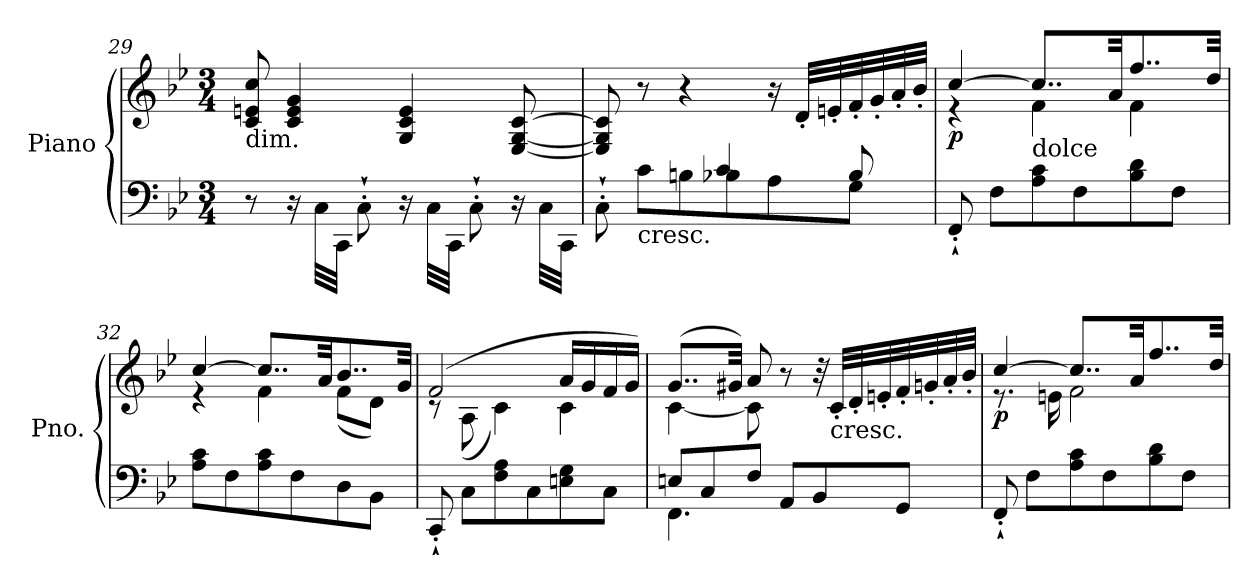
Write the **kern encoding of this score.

**kern	**kern	**dynam
*part1	*part1	*part1
*staff2	*staff1	*staff1/2
*I"Piano	*	*
*I'Pno.	*	*
!!LO:LB:g=z
*clefF4	*clefG2	*
*k[b-e-]	*k[b-e-]	*
*B-:	*B-:	*
*M3/4	*M3/4	*
=29	=29	=29
!	!LO:TX:b:t=dim.	!
8r	8c/ 8en/ 8cc/	.
16r	4c/ 4e/ 4g/	.
32C\LLL	.	.
32CC\JJJ	.	.
8C`'\	.	.
16r	4G/ 4c/ 4e/	.
32C\LLL	.	.
32CC\JJJ	.	.
8C`'\	.	.
16r	[8E-/ [8G/ [8c/	.
32C\LLL	.	.
32CC\JJJ	.	.
=30	=30	=30
*^	*	*
8C`'\	4.ryy	8E-/] 8G/] 8c/]	.
!LO:TX:b:t=cresc.	!	!	!
8c\L	.	8r	.
8Bn\	.	4r	.
8B-X\	4c/	.	.
8A\	.	16r	.
.	.	32d'/LLL	.
.	.	32en'/	.
8G\J	8B-/	32f'/	.
.	.	32g'/	.
.	.	32a'/	.
.	.	32b-'/JJJ	.
*v	*v	*	*
=31	=31	=31
*	*^	*
!	!	!	!LO:DY:b
8FF`'/	[4cc/	4re	p
8F\L	.	.	.
!	!LO:TX:b:t=dolce	!	!
8A\ 8c\	8..cc/L]	4f\	.
8F\	.	.	.
.	32a/KK	.	.
8B-\ 8d\	8..ff/	4f\	.
8F\J	.	.	.
.	32dd/Jkk	.	.
=32	=32	=32	=32
8A\ 8c\L	[4cc/	4re	.
8F\	.	.	.
8A\ 8c\	8..cc/L]	4f\	.
8F\	.	.	.
.	32a/KK	.	.
8D\	8..b-/	(8f\L	.
8BB-\J	.	8d\J)	.
.	32g/Jkk	.	.
!!LO:LB:g=z	!!
=33	=33	=33	=33
8CC`'/	(2f/	8rc	.
8C\L	.	(8A\	.
8F\ 8A\	.	4c\)	.
8C\	.	.	.
8En\ 8G\	16a/LL	4c\	.
.	16g/	.	.
8C\J	16f/	.	.
.	16g/JJ)	.	.
=34	=34	=34	=34
*^	*	*	*
8En/L	4.FF\	(8..g/L	[4c\	.
8C/	.	.	.	.
.	.	32g#X/Jkk)	.	.
8F/J	.	8a/	8c\]	.
8AA/L	4.ryy	8r	4.ryy	.
8BB-/	.	32r	.	.
!	!	!LO:TX:b:t=cresc.	!	!
.	.	32c'/LLL	.	.
.	.	32d'/	.	.
.	.	32en'/	.	.
8GG/J	.	32f'/	.	.
.	.	32gn'/	.	.
.	.	32a'/	.	.
.	.	32b-'/JJJ	.	.
*v	*v	*	*	*
=35	=35	=35	=35
!	!	!	!LO:DY:b
8FF`'/	[4cc/	8.re	p
8F\L	.	.	.
.	.	16en\	.
8A\ 8c\	8..cc/L]	2f\	.
8F\	.	.	.
.	32a/KK	.	.
8B-\ 8d\	8..ff/	.	.
8F\J	.	.	.
.	32dd/Jkk	.	.
*	*v	*v	*
=	=	=
*-	*-	*-
